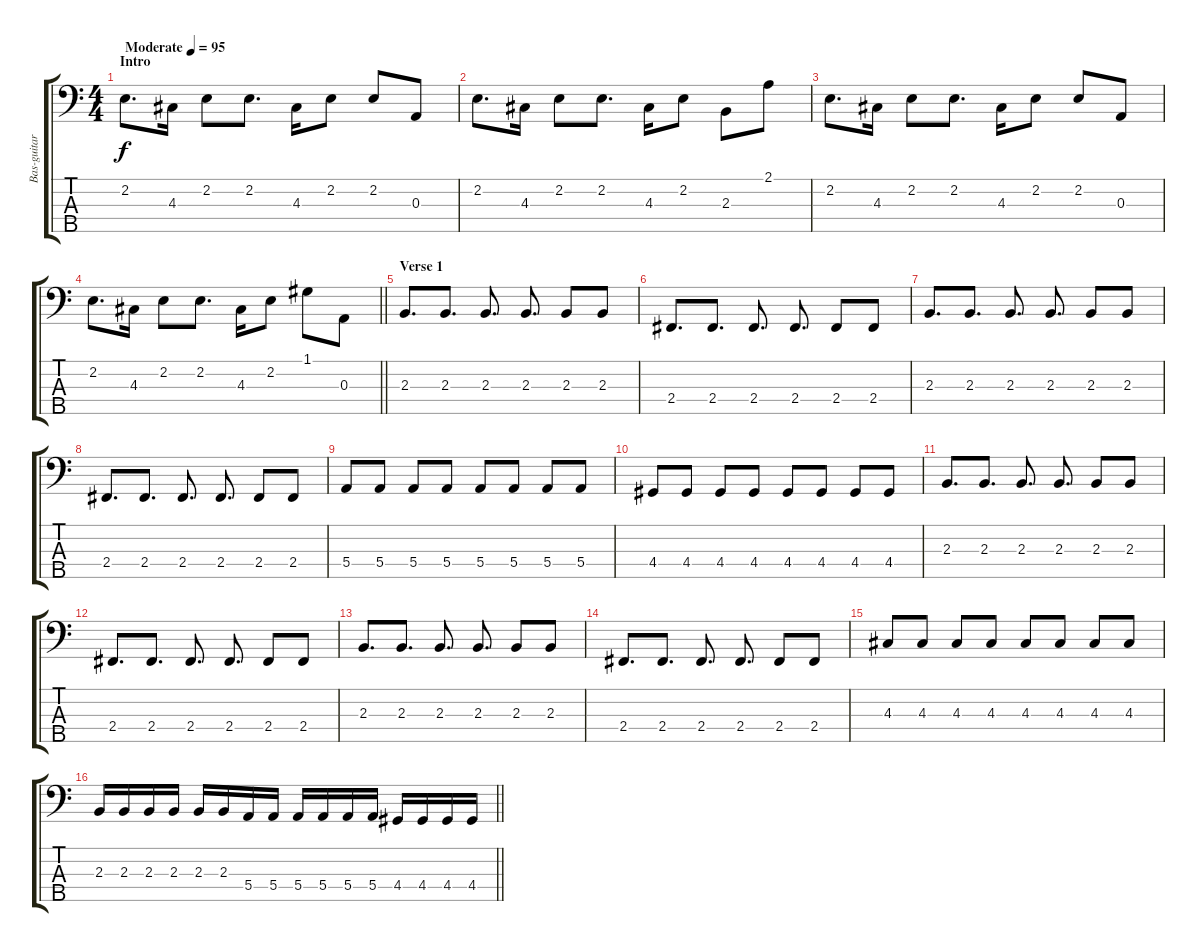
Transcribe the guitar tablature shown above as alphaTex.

\track ("Bas-guitar" "Bas-guitar") {instrument electricbassfinger}
\staff {score tabs}
\tuning (G2 D2 A1 E1 B0) {hide}
\ts (4 4)
\section ("" "Intro")
\tempo (95 "Moderate")
\clef f4
\ks c
2.2.8{d dy f instrument electricbassfinger} 4.3.16 2.2.8 2.2.8{d} 4.3.16 2.2.8 2.2.8 0.3.8 |
2.2.8{d} 4.3.16 2.2.8 2.2.8{d} 4.3.16 2.2.8 2.3.8 2.1.8 |
2.2.8{d} 4.3.16 2.2.8 2.2.8{d} 4.3.16 2.2.8 2.2.8 0.3.8 |
\barLineRight lightlight
2.2.8{d} 4.3.16 2.2.8 2.2.8{d} 4.3.16 2.2.8 1.1.8 0.3.8 |
\section ("" "Verse 1")
2.3.8{d} 2.3.8{d} 2.3.8{d} 2.3.8{d} 2.3.8 2.3.8 |
2.4.8{d} 2.4.8{d} 2.4.8{d} 2.4.8{d} 2.4.8 2.4.8 |
2.3.8{d} 2.3.8{d} 2.3.8{d} 2.3.8{d} 2.3.8 2.3.8 |
2.4.8{d} 2.4.8{d} 2.4.8{d} 2.4.8{d} 2.4.8 2.4.8 |
5.4.8 5.4.8 5.4.8 5.4.8 5.4.8 5.4.8 5.4.8 5.4.8 |
4.4.8 4.4.8 4.4.8 4.4.8 4.4.8 4.4.8 4.4.8 4.4.8 |
2.3.8{d} 2.3.8{d} 2.3.8{d} 2.3.8{d} 2.3.8 2.3.8 |
2.4.8{d} 2.4.8{d} 2.4.8{d} 2.4.8{d} 2.4.8 2.4.8 |
2.3.8{d} 2.3.8{d} 2.3.8{d} 2.3.8{d} 2.3.8 2.3.8 |
2.4.8{d} 2.4.8{d} 2.4.8{d} 2.4.8{d} 2.4.8 2.4.8 |
4.3.8 4.3.8 4.3.8 4.3.8 4.3.8 4.3.8 4.3.8 4.3.8 |
\barLineRight lightlight
2.3.16 2.3.16 2.3.16 2.3.16 2.3.16 2.3.16 5.4.16 5.4.16 5.4.16 5.4.16 5.4.16 5.4.16 4.4.16 4.4.16 4.4.16 4.4.16
